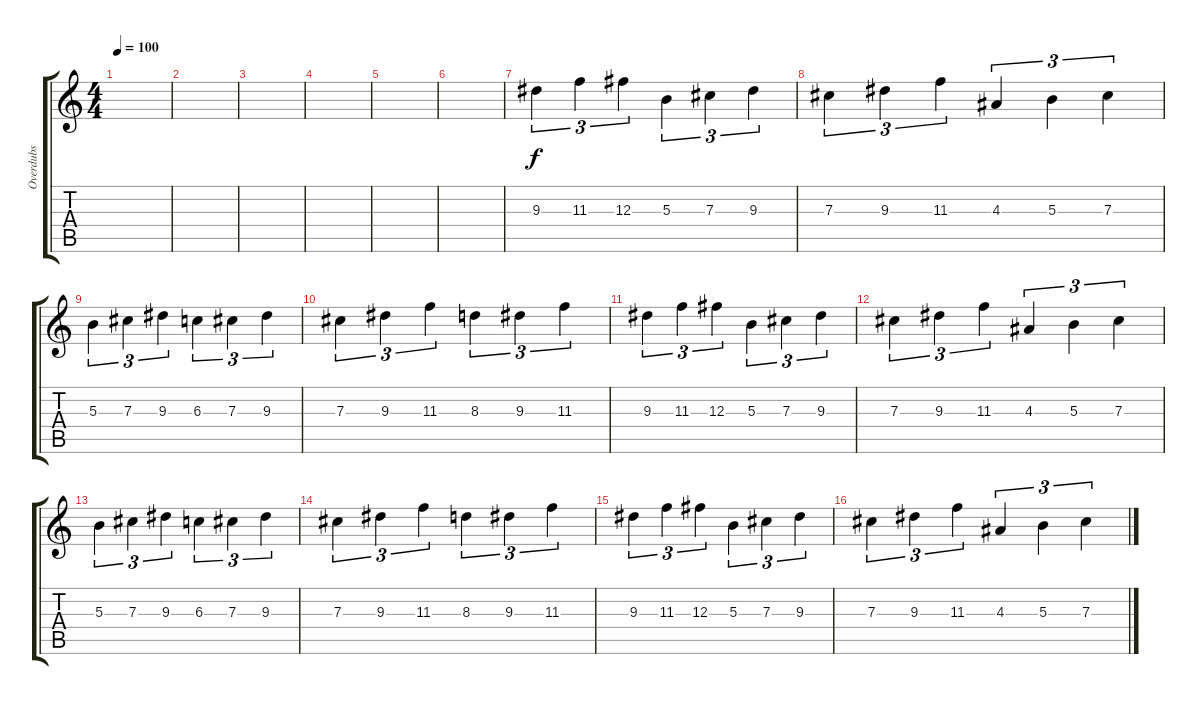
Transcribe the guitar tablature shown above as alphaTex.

\track ("Overdubs" "Overdubs") {instrument distortionguitar}
\staff {score tabs}
\tuning (Eb4 Bb3 Gb3 Db3 Ab2 Eb2) {hide}
\ts (4 4)
\tempo 100
\clef g2
\ks c
|
|
|
|
|
|
9.3.4{tu (3 2)} 11.3.4{tu (3 2)} 12.3.4{tu (3 2)} 5.3.4{tu (3 2)} 7.3.4{tu (3 2)} 9.3.4{tu (3 2)} |
7.3.4{tu (3 2)} 9.3.4{tu (3 2)} 11.3.4{tu (3 2)} 4.3.4{tu (3 2)} 5.3.4{tu (3 2)} 7.3.4{tu (3 2)} |
5.3.4{tu (3 2)} 7.3.4{tu (3 2)} 9.3.4{tu (3 2)} 6.3.4{tu (3 2)} 7.3.4{tu (3 2)} 9.3.4{tu (3 2)} |
7.3.4{tu (3 2)} 9.3.4{tu (3 2)} 11.3.4{tu (3 2)} 8.3.4{tu (3 2)} 9.3.4{tu (3 2)} 11.3.4{tu (3 2)} |
9.3.4{tu (3 2)} 11.3.4{tu (3 2)} 12.3.4{tu (3 2)} 5.3.4{tu (3 2)} 7.3.4{tu (3 2)} 9.3.4{tu (3 2)} |
7.3.4{tu (3 2)} 9.3.4{tu (3 2)} 11.3.4{tu (3 2)} 4.3.4{tu (3 2)} 5.3.4{tu (3 2)} 7.3.4{tu (3 2)} |
5.3.4{tu (3 2)} 7.3.4{tu (3 2)} 9.3.4{tu (3 2)} 6.3.4{tu (3 2)} 7.3.4{tu (3 2)} 9.3.4{tu (3 2)} |
7.3.4{tu (3 2)} 9.3.4{tu (3 2)} 11.3.4{tu (3 2)} 8.3.4{tu (3 2)} 9.3.4{tu (3 2)} 11.3.4{tu (3 2)} |
9.3.4{tu (3 2)} 11.3.4{tu (3 2)} 12.3.4{tu (3 2)} 5.3.4{tu (3 2)} 7.3.4{tu (3 2)} 9.3.4{tu (3 2)} |
7.3.4{tu (3 2)} 9.3.4{tu (3 2)} 11.3.4{tu (3 2)} 4.3.4{tu (3 2)} 5.3.4{tu (3 2)} 7.3.4{tu (3 2)}
